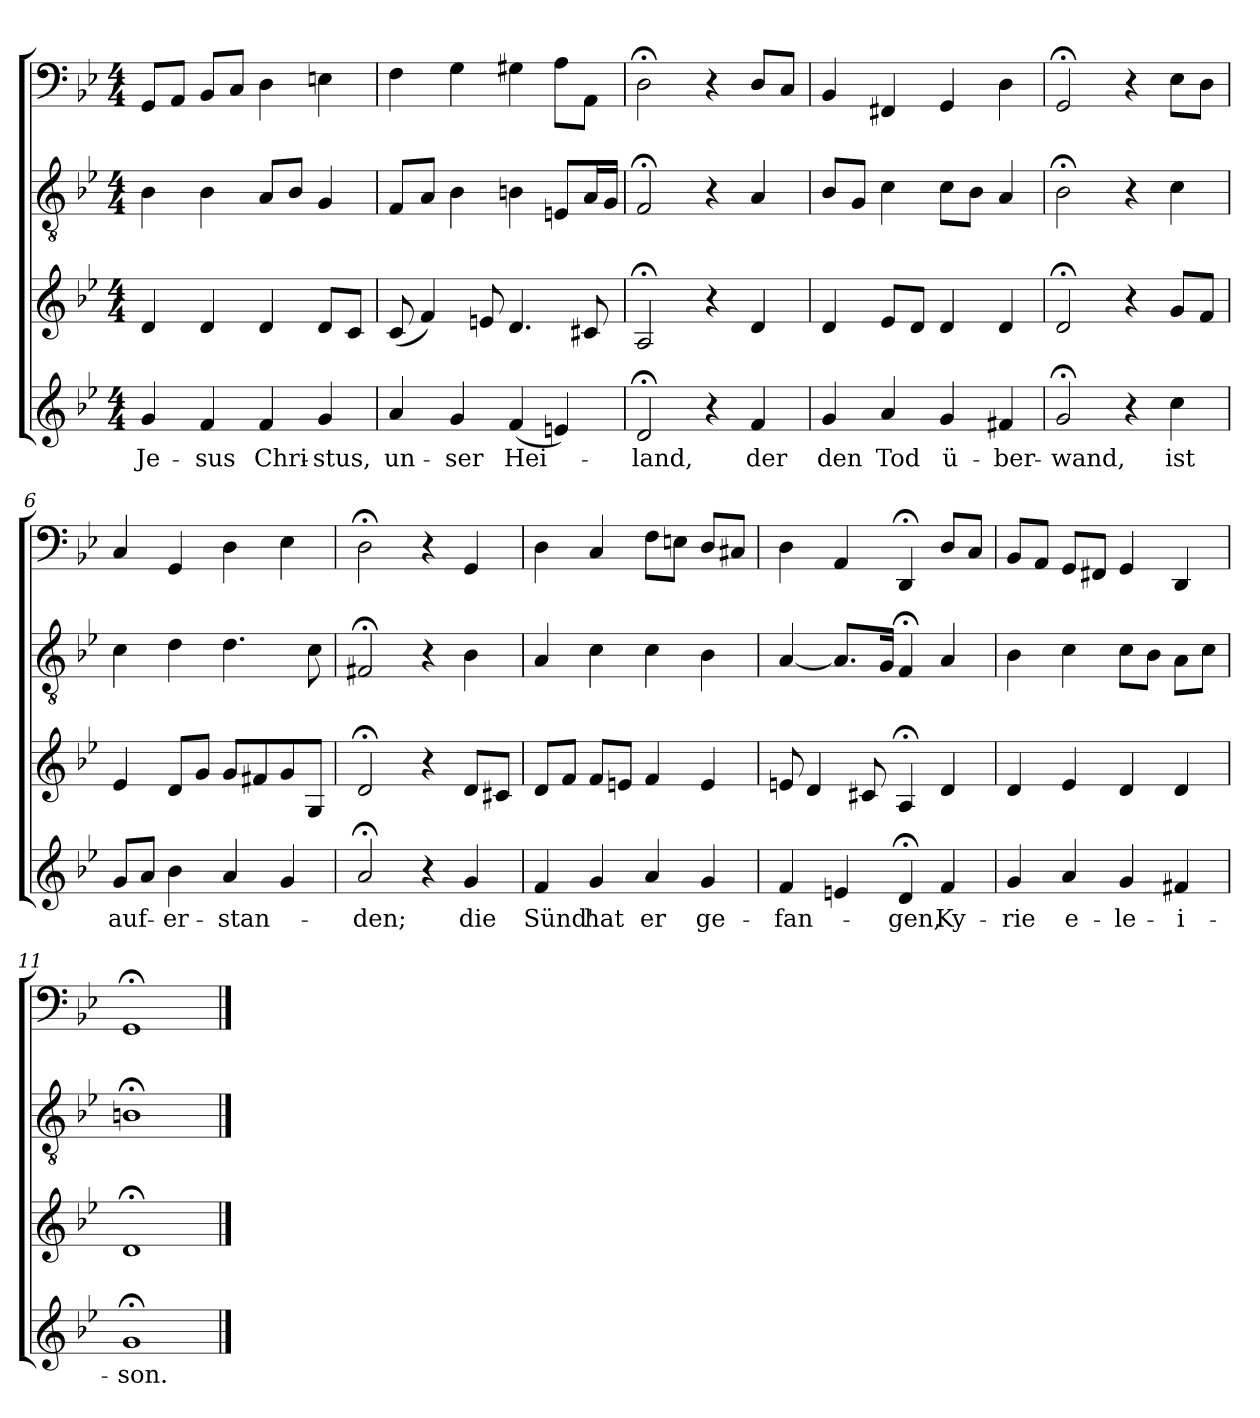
**kern	**text	**kern	**kern	**kern
*part4	*part4	*part3	*part2	*part1
*staff4	*staff4	*staff3	*staff2	*staff1
*clefG2	*	*clefG2	*clefGv2	*clefF4
*k[b-e-]	*	*k[b-e-]	*k[b-e-]	*k[b-e-]
*g:	*	*g:	*g:	*g:
*M4/4	*	*M4/4	*M4/4	*M4/4
=1	=1	=1	=1	=1
4g/	Je-	4d/	4B-\	8GG/L
.	.	.	.	8AA/J
4f/	-sus	4d/	4B-\	8BB-/L
.	.	.	.	8C/J
4f/	Chri-	4d/	8A/L	4D\
.	.	.	8B-/J	.
4g/	-stus,	8d/L	4G/	4En\
.	.	8c/J	.	.
=2	=2	=2	=2	=2
4a/	un-	(8c/	8F/L	4F\
.	.	4f/)	8A/J	.
4g/	-ser	.	4B-\	4G\
.	.	8en/	.	.
(4f/	Hei-	4.d/	4Bn\	4G#X\
4en/)	.	.	8En/L	8A\L
.	.	8c#X/	16A/L	8AA\J
.	.	.	16G/JJ	.
=3	=3	=3	=3	=3
2d;</	-land,	2A;</	2F;</	2D;<\
4r	.	4r	4r	4r
4f/	der	4d/	4A/	8D/L
.	.	.	.	8C/J
=4	=4	=4	=4	=4
4g/	den	4d/	8B-/L	4BB-/
.	.	.	8G/J	.
4a/	Tod	8e-/L	4c\	4FF#X/
.	.	8d/J	.	.
4g/	ü-	4d/	8c\L	4GG/
.	.	.	8B-\J	.
4f#X/	-ber-	4d/	4A/	4D\
=5	=5	=5	=5	=5
2g;</	-wand,	2d;</	2B-;<\	2GG;</
4r	.	4r	4r	4r
4cc\	ist	8g/L	4c\	8E-\L
.	.	8f/J	.	8D\J
=6	=6	=6	=6	=6
8g/L	auf-	4e-/	4c\	4C/
8a/J	.	.	.	.
4b-\	-er-	8d/L	4d\	4GG/
.	.	8g/J	.	.
4a/	-stan-	8g/L	4.d\	4D\
.	.	8f#X/	.	.
4g/	.	8g/	.	4E-\
.	.	8G/J	8c\	.
=7	=7	=7	=7	=7
2a;</	-den;	2d;</	2F#X;</	2D;<\
4r	.	4r	4r	4r
4g/	die	8d/L	4B-\	4GG/
.	.	8c#X/J	.	.
=8	=8	=8	=8	=8
4f/	Sünd'	8d/L	4A/	4D\
.	.	8f/J	.	.
4g/	hat	8f/L	4c\	4C/
.	.	8en/J	.	.
4a/	er	4f/	4c\	8F\L
.	.	.	.	8En\J
4g/	ge-	4e/	4B-\	8D/L
.	.	.	.	8C#X/J
=9	=9	=9	=9	=9
4f/	-fan-	8en/	[4A/	4D\
.	.	4d/	.	.
4en/	.	.	8.A/L]	4AA/
.	.	8c#X/	.	.
.	.	.	16G/Jk	.
4d;</	-gen,	4A;</	4F;</	4DD;</
4f/	Ky-	4d/	4A/	8D/L
.	.	.	.	8C/J
=10	=10	=10	=10	=10
4g/	-rie	4d/	4B-\	8BB-/L
.	.	.	.	8AA/J
4a/	e-	4e-/	4c\	8GG/L
.	.	.	.	8FF#X/J
4g/	-le-	4d/	8c\L	4GG/
.	.	.	8B-\J	.
4f#X/	-i-	4d/	8A\L	4DD/
.	.	.	8c\J	.
=11	=11	=11	=11	=11
1g;</	-son.	1d;</	1Bn;<\	1GG;</
==	==	==	==	==
*-	*-	*-	*-	*-
